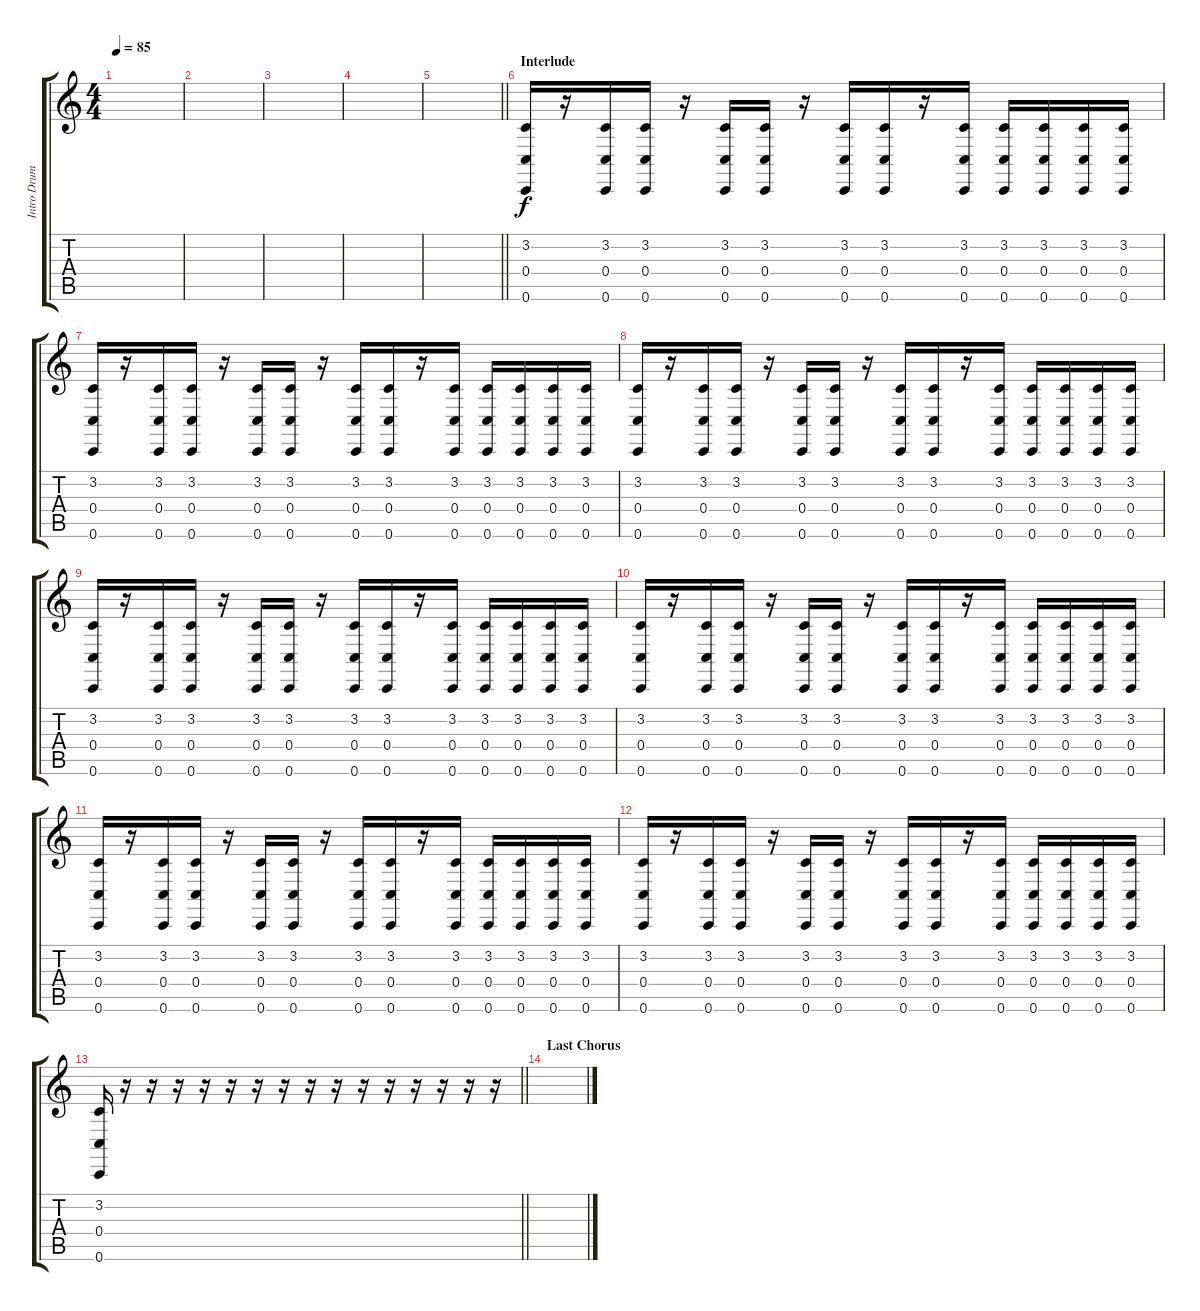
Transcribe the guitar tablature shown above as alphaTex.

\track ("Intro Drum Lead" "Intro Drum") {instrument synthdrum}
\staff {score tabs}
\tuning (D4 A3 F3 C3 G2 C2) {hide}
\ts (4 4)
\tempo 85
\clef g2
\ks c
|
|
|
|
\barLineRight lightlight
|
\section ("" "Interlude")
(3.2 0.4 0.6).16 r.16 (3.2 0.4 0.6).16 (3.2 0.4 0.6).16 r.16 (3.2 0.4 0.6).16 (3.2 0.4 0.6).16 r.16 (3.2 0.4 0.6).16 (3.2 0.4 0.6).16 r.16 (3.2 0.4 0.6).16 (3.2 0.4 0.6).16 (3.2 0.4 0.6).16 (3.2 0.4 0.6).16 (3.2 0.4 0.6).16 |
(3.2 0.4 0.6).16 r.16 (3.2 0.4 0.6).16 (3.2 0.4 0.6).16 r.16 (3.2 0.4 0.6).16 (3.2 0.4 0.6).16 r.16 (3.2 0.4 0.6).16 (3.2 0.4 0.6).16 r.16 (3.2 0.4 0.6).16 (3.2 0.4 0.6).16 (3.2 0.4 0.6).16 (3.2 0.4 0.6).16 (3.2 0.4 0.6).16 |
(3.2 0.4 0.6).16 r.16 (3.2 0.4 0.6).16 (3.2 0.4 0.6).16 r.16 (3.2 0.4 0.6).16 (3.2 0.4 0.6).16 r.16 (3.2 0.4 0.6).16 (3.2 0.4 0.6).16 r.16 (3.2 0.4 0.6).16 (3.2 0.4 0.6).16 (3.2 0.4 0.6).16 (3.2 0.4 0.6).16 (3.2 0.4 0.6).16 |
(3.2 0.4 0.6).16 r.16 (3.2 0.4 0.6).16 (3.2 0.4 0.6).16 r.16 (3.2 0.4 0.6).16 (3.2 0.4 0.6).16 r.16 (3.2 0.4 0.6).16 (3.2 0.4 0.6).16 r.16 (3.2 0.4 0.6).16 (3.2 0.4 0.6).16 (3.2 0.4 0.6).16 (3.2 0.4 0.6).16 (3.2 0.4 0.6).16 |
(3.2 0.4 0.6).16 r.16 (3.2 0.4 0.6).16 (3.2 0.4 0.6).16 r.16 (3.2 0.4 0.6).16 (3.2 0.4 0.6).16 r.16 (3.2 0.4 0.6).16 (3.2 0.4 0.6).16 r.16 (3.2 0.4 0.6).16 (3.2 0.4 0.6).16 (3.2 0.4 0.6).16 (3.2 0.4 0.6).16 (3.2 0.4 0.6).16 |
(3.2 0.4 0.6).16 r.16 (3.2 0.4 0.6).16 (3.2 0.4 0.6).16 r.16 (3.2 0.4 0.6).16 (3.2 0.4 0.6).16 r.16 (3.2 0.4 0.6).16 (3.2 0.4 0.6).16 r.16 (3.2 0.4 0.6).16 (3.2 0.4 0.6).16 (3.2 0.4 0.6).16 (3.2 0.4 0.6).16 (3.2 0.4 0.6).16 |
(3.2 0.4 0.6).16 r.16 (3.2 0.4 0.6).16 (3.2 0.4 0.6).16 r.16 (3.2 0.4 0.6).16 (3.2 0.4 0.6).16 r.16 (3.2 0.4 0.6).16 (3.2 0.4 0.6).16 r.16 (3.2 0.4 0.6).16 (3.2 0.4 0.6).16 (3.2 0.4 0.6).16 (3.2 0.4 0.6).16 (3.2 0.4 0.6).16 |
\barLineRight lightlight
(3.2 0.4 0.6).16 r.16 r.16 r.16 r.16 r.16 r.16 r.16 r.16 r.16 r.16 r.16 r.16 r.16 r.16 r.16 |
\section ("" "Last Chorus")
